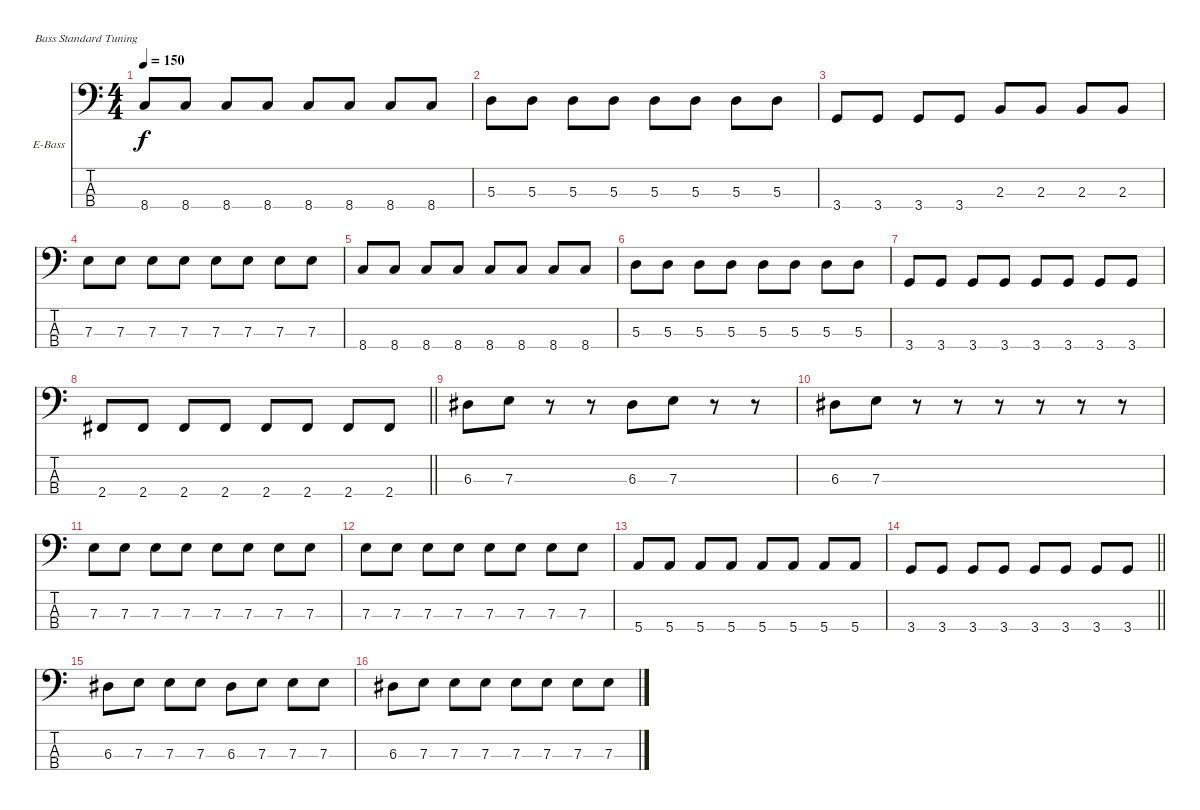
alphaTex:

\bracketExtendMode nobrackets
\firstSystemTrackNameOrientation horizontal
\otherSystemsTrackNameOrientation horizontal
\track ("Çàõàð" "E-Bass") {instrument electricbassfinger}
\staff {score tabs}
\tuning (G2 D2 A1 E1)
\ts (4 4)
\tempo 150
\clef f4
\ks c
8.4.8{dy f} 8.4.8 8.4.8 8.4.8 8.4.8 8.4.8 8.4.8 8.4.8 |
5.3.8 5.3.8 5.3.8 5.3.8 5.3.8 5.3.8 5.3.8 5.3.8 |
3.4.8 3.4.8 3.4.8 3.4.8 2.3.8 2.3.8 2.3.8 2.3.8 |
7.3.8 7.3.8 7.3.8 7.3.8 7.3.8 7.3.8 7.3.8 7.3.8 |
8.4.8 8.4.8 8.4.8 8.4.8 8.4.8 8.4.8 8.4.8 8.4.8 |
5.3.8 5.3.8 5.3.8 5.3.8 5.3.8 5.3.8 5.3.8 5.3.8 |
3.4.8 3.4.8 3.4.8 3.4.8 3.4.8 3.4.8 3.4.8 3.4.8 |
\barLineRight lightlight
2.4.8 2.4.8 2.4.8 2.4.8 2.4.8 2.4.8 2.4.8 2.4.8 |
6.3.8 7.3.8 r.8 r.8 6.3.8 7.3.8 r.8 r.8 |
6.3.8 7.3.8 r.8 r.8 r.8 r.8 r.8 r.8 |
7.3.8 7.3.8 7.3.8 7.3.8 7.3.8 7.3.8 7.3.8 7.3.8 |
7.3.8 7.3.8 7.3.8 7.3.8 7.3.8 7.3.8 7.3.8 7.3.8 |
5.4.8 5.4.8 5.4.8 5.4.8 5.4.8 5.4.8 5.4.8 5.4.8 |
\barLineRight lightlight
3.4.8 3.4.8 3.4.8 3.4.8 3.4.8 3.4.8 3.4.8 3.4.8 |
6.3.8 7.3.8 7.3.8 7.3.8 6.3.8 7.3.8 7.3.8 7.3.8 |
6.3.8 7.3.8 7.3.8 7.3.8 7.3.8 7.3.8 7.3.8 7.3.8
